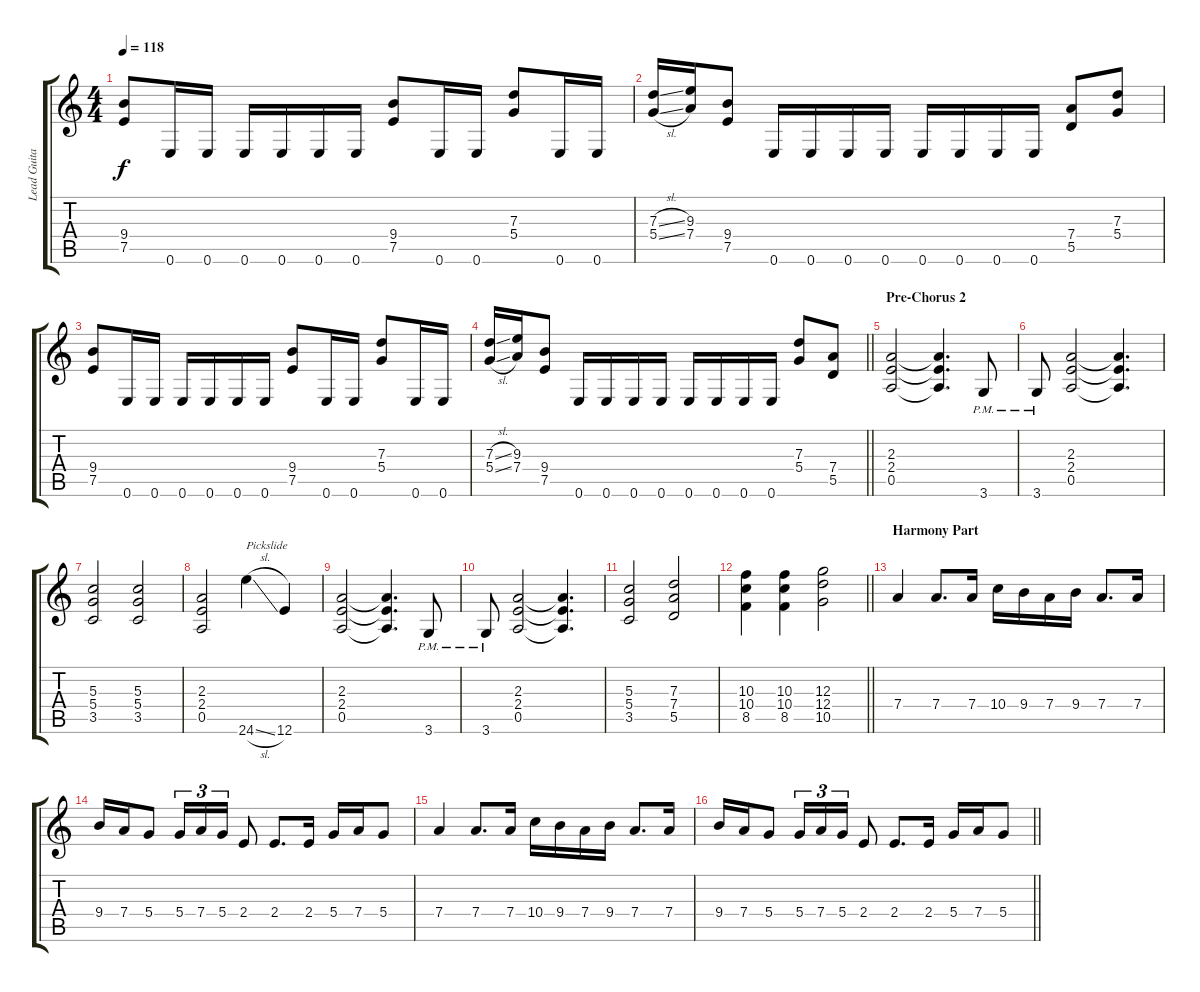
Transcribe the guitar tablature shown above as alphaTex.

\track ("Lead Guitar" "Lead Guita") {instrument overdrivenguitar}
\staff {score tabs}
\tuning (E4 B3 G3 D3 A2 E2) {hide}
\ts (4 4)
\tempo 118
\clef g2
\ks c
(9.4 7.5).8{dy f} 0.6.16 0.6.16 0.6.16 0.6.16 0.6.16 0.6.16 (9.4 7.5).8 0.6.16 0.6.16 (7.3 5.4).8 0.6.16 0.6.16 |
(7.3{sl} 5.4{sl}).16 (9.3 7.4).16 (9.4 7.5).8 0.6.16 0.6.16 0.6.16 0.6.16 0.6.16 0.6.16 0.6.16 0.6.16 (7.4 5.5).8 (7.3 5.4).8 |
(9.4 7.5).8 0.6.16 0.6.16 0.6.16 0.6.16 0.6.16 0.6.16 (9.4 7.5).8 0.6.16 0.6.16 (7.3 5.4).8 0.6.16 0.6.16 |
\barLineRight lightlight
(7.3{sl} 5.4{sl}).16 (9.3 7.4).16 (9.4 7.5).8 0.6.16 0.6.16 0.6.16 0.6.16 0.6.16 0.6.16 0.6.16 0.6.16 (7.3 5.4).8 (7.4 5.5).8 |
\section ("" "Pre-Chorus 2")
(2.3 2.4 0.5).2 (2.3{t} 2.4{t} 0.5{t}).4{d} 3.6{pm}.8 |
3.6{pm}.8 (2.3 2.4 0.5).2 (2.3{t} 2.4{t} 0.5{t}).4{d} |
(5.3 5.4 3.5).2 (5.3 5.4 3.5).2 |
(2.3 2.4 0.5).2 24.6{sl}.4{txt "Pickslide"} 12.6.4 |
(2.3 2.4 0.5).2 (2.3{t} 2.4{t} 0.5{t}).4{d} 3.6{pm}.8 |
3.6{pm}.8 (2.3 2.4 0.5).2 (2.3{t} 2.4{t} 0.5{t}).4{d} |
(5.3 5.4 3.5).2 (7.3 7.4 5.5).2 |
\barLineRight lightlight
(10.3 10.4 8.5).4 (10.3 10.4 8.5).4 (12.3 12.4 10.5).2 |
\section ("" "Harmony Part")
7.4.4 7.4.8{d} 7.4.16 10.4.16 9.4.16 7.4.16 9.4.16 7.4.8{d} 7.4.16 |
9.4.16 7.4.16 5.4.8 5.4.16{tu (3 2)} 7.4.16{tu (3 2)} 5.4.16{tu (3 2)} 2.4.8 2.4.8{d} 2.4.16 5.4.16 7.4.16 5.4.8 |
7.4.4 7.4.8{d} 7.4.16 10.4.16 9.4.16 7.4.16 9.4.16 7.4.8{d} 7.4.16 |
\barLineRight lightlight
9.4.16 7.4.16 5.4.8 5.4.16{tu (3 2)} 7.4.16{tu (3 2)} 5.4.16{tu (3 2)} 2.4.8 2.4.8{d} 2.4.16 5.4.16 7.4.16 5.4.8
